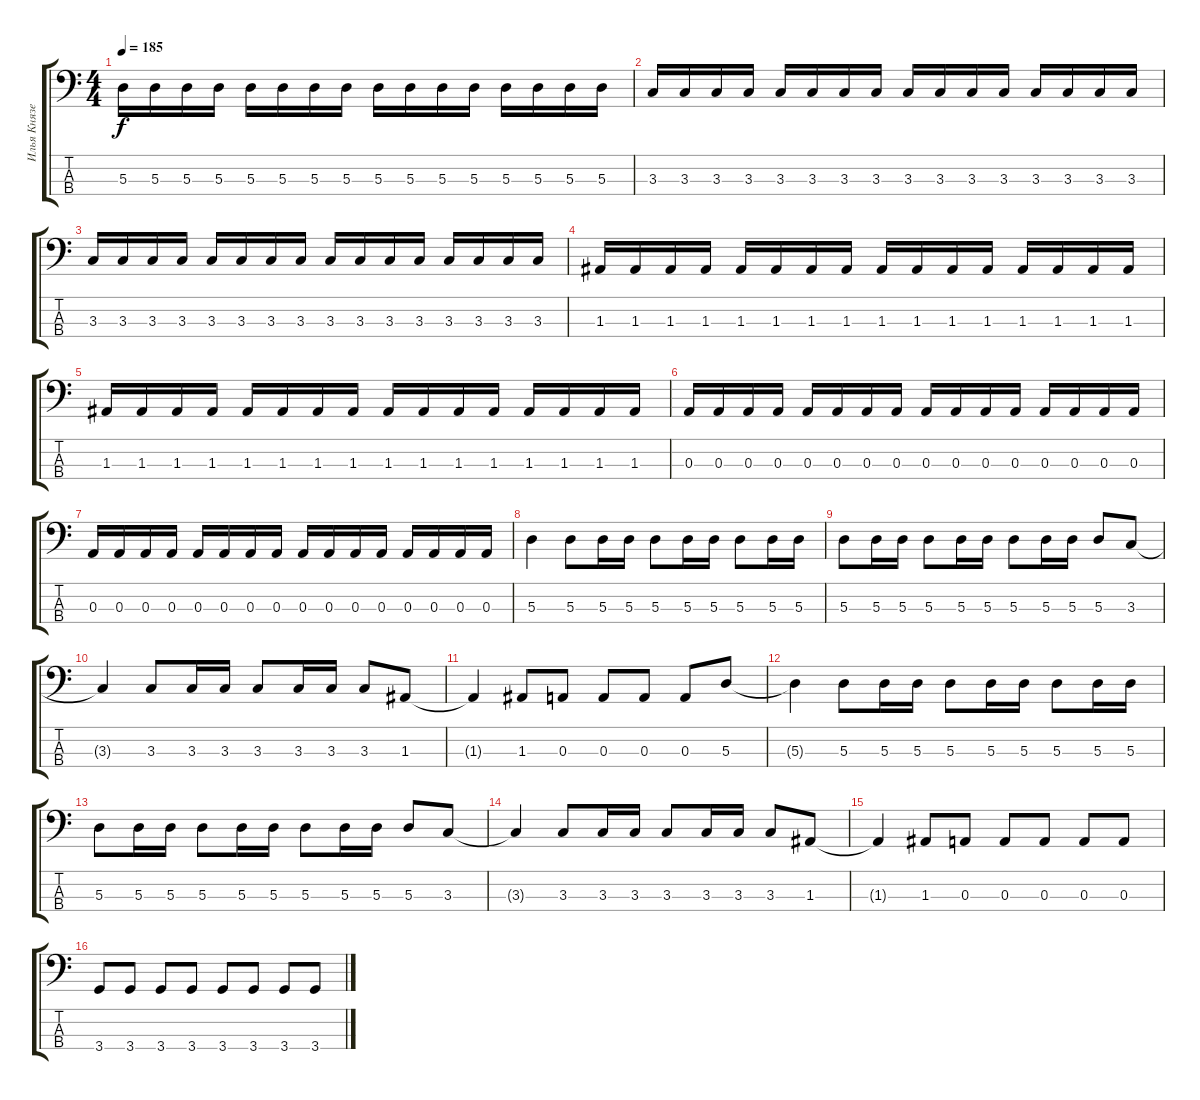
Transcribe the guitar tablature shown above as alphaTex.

\track ("Илья Князев" "Илья Князе") {instrument electricbasspick}
\staff {score tabs}
\tuning (G2 D2 A1 E1) {hide}
\ts (4 4)
\tempo 185
\clef f4
\ks c
5.3.16{dy f} 5.3.16 5.3.16 5.3.16 5.3.16 5.3.16 5.3.16 5.3.16 5.3.16 5.3.16 5.3.16 5.3.16 5.3.16 5.3.16 5.3.16 5.3.16 |
3.3.16 3.3.16 3.3.16 3.3.16 3.3.16 3.3.16 3.3.16 3.3.16 3.3.16 3.3.16 3.3.16 3.3.16 3.3.16 3.3.16 3.3.16 3.3.16 |
3.3.16 3.3.16 3.3.16 3.3.16 3.3.16 3.3.16 3.3.16 3.3.16 3.3.16 3.3.16 3.3.16 3.3.16 3.3.16 3.3.16 3.3.16 3.3.16 |
1.3.16 1.3.16 1.3.16 1.3.16 1.3.16 1.3.16 1.3.16 1.3.16 1.3.16 1.3.16 1.3.16 1.3.16 1.3.16 1.3.16 1.3.16 1.3.16 |
1.3.16 1.3.16 1.3.16 1.3.16 1.3.16 1.3.16 1.3.16 1.3.16 1.3.16 1.3.16 1.3.16 1.3.16 1.3.16 1.3.16 1.3.16 1.3.16 |
0.3.16 0.3.16 0.3.16 0.3.16 0.3.16 0.3.16 0.3.16 0.3.16 0.3.16 0.3.16 0.3.16 0.3.16 0.3.16 0.3.16 0.3.16 0.3.16 |
0.3.16 0.3.16 0.3.16 0.3.16 0.3.16 0.3.16 0.3.16 0.3.16 0.3.16 0.3.16 0.3.16 0.3.16 0.3.16 0.3.16 0.3.16 0.3.16 |
5.3.4 5.3.8 5.3.16 5.3.16 5.3.8 5.3.16 5.3.16 5.3.8 5.3.16 5.3.16 |
5.3.8 5.3.16 5.3.16 5.3.8 5.3.16 5.3.16 5.3.8 5.3.16 5.3.16 5.3.8 3.3.8 |
3.3{t}.4 3.3.8 3.3.16 3.3.16 3.3.8 3.3.16 3.3.16 3.3.8 1.3.8 |
1.3{t}.4 1.3.8 0.3.8 0.3.8 0.3.8 0.3.8 5.3.8 |
5.3{t}.4 5.3.8 5.3.16 5.3.16 5.3.8 5.3.16 5.3.16 5.3.8 5.3.16 5.3.16 |
5.3.8 5.3.16 5.3.16 5.3.8 5.3.16 5.3.16 5.3.8 5.3.16 5.3.16 5.3.8 3.3.8 |
3.3{t}.4 3.3.8 3.3.16 3.3.16 3.3.8 3.3.16 3.3.16 3.3.8 1.3.8 |
1.3{t}.4 1.3.8 0.3.8 0.3.8 0.3.8 0.3.8 0.3.8 |
3.4.8 3.4.8 3.4.8 3.4.8 3.4.8 3.4.8 3.4.8 3.4.8
